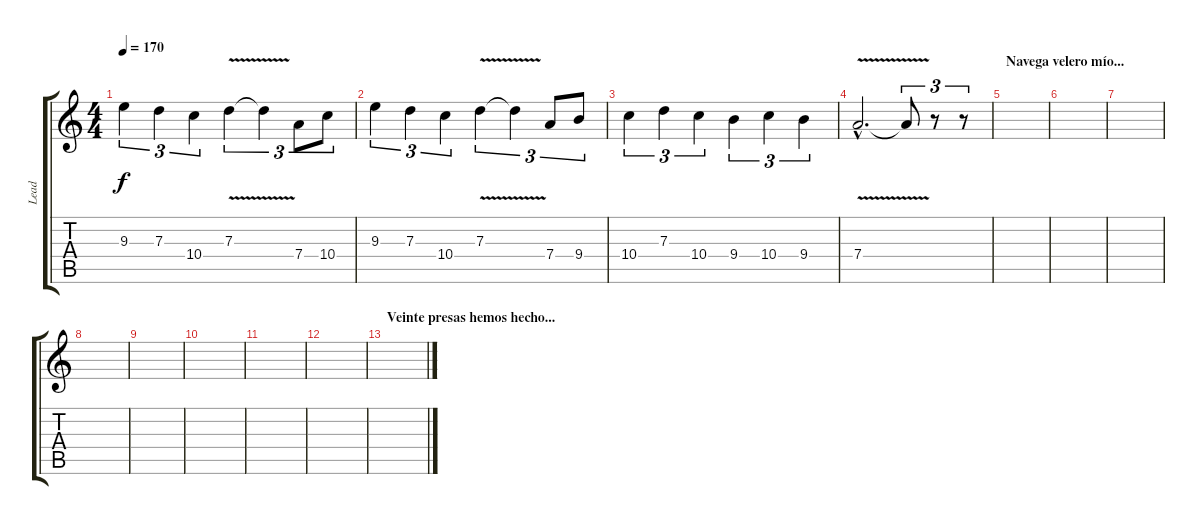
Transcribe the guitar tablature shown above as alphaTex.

\track ("Lead" "Lead") {instrument distortionguitar}
\staff {score tabs}
\tuning (E4 B3 G3 D3 A2 E2) {hide}
\ts (4 4)
\tempo 170
\clef g2
\ks c
9.3.4{tu (3 2) dy f} 7.3.4{tu (3 2)} 10.4.4{tu (3 2)} 7.3{v}.4{tu (3 2)} 7.3{t}.4{tu (3 2)} 7.4.8{tu (3 2)} 10.4.8{tu (3 2)} |
9.3.4{tu (3 2)} 7.3.4{tu (3 2)} 10.4.4{tu (3 2)} 7.3{v}.4{tu (3 2)} 7.3{t}.4{tu (3 2)} 7.4.8{tu (3 2)} 9.4.8{tu (3 2)} |
10.4.4{tu (3 2)} 7.3.4{tu (3 2)} 10.4.4{tu (3 2)} 9.4.4{tu (3 2)} 10.4.4{tu (3 2)} 9.4.4{tu (3 2)} |
7.4{v hac}.2{d} 7.4{t}.8{tu (3 2)} r.8{tu (3 2)} r.8{tu (3 2)} |
\section ("" "Navega velero mío...")
|
|
|
|
|
|
|
|
\section ("" "Veinte presas hemos hecho...")
